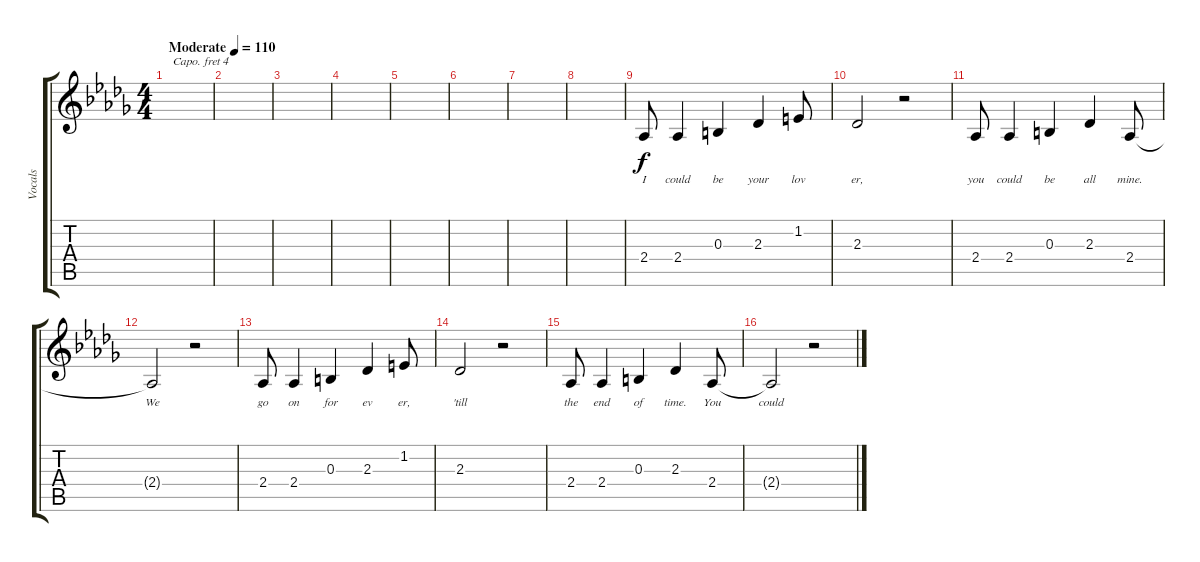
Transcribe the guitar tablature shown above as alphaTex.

\track ("Vocals" "Vocals") {instrument tenorsax}
\staff {score tabs}
\capo 4
\tuning (E4 B3 G3 D3 A2 E2) {hide}
\ts (4 4)
\tempo (110 "Moderate")
\clef g2
\ks db
|
|
|
|
|
|
|
|
2.4.8{lyrics (0 "I") lyrics (1 "") lyrics (2 "") lyrics (3 "") lyrics (4 "")} 2.4.4{lyrics (0 "could") lyrics (1 "") lyrics (2 "") lyrics (3 "") lyrics (4 "")} 0.3.4{lyrics (0 "be") lyrics (1 "") lyrics (2 "") lyrics (3 "") lyrics (4 "")} 2.3.4{lyrics (0 "your") lyrics (1 "") lyrics (2 "") lyrics (3 "") lyrics (4 "")} 1.2.8{lyrics (0 "lov") lyrics (1 "") lyrics (2 "") lyrics (3 "") lyrics (4 "")} |
2.3.2{lyrics (0 "er,") lyrics (1 "") lyrics (2 "") lyrics (3 "") lyrics (4 "")} r.2 |
2.4.8{lyrics (0 "you") lyrics (1 "") lyrics (2 "") lyrics (3 "") lyrics (4 "")} 2.4.4{lyrics (0 "could") lyrics (1 "") lyrics (2 "") lyrics (3 "") lyrics (4 "")} 0.3.4{lyrics (0 "be") lyrics (1 "") lyrics (2 "") lyrics (3 "") lyrics (4 "")} 2.3.4{lyrics (0 "all") lyrics (1 "") lyrics (2 "") lyrics (3 "") lyrics (4 "")} 2.4.8{lyrics (0 "mine.") lyrics (1 "") lyrics (2 "") lyrics (3 "") lyrics (4 "")} |
2.4{t}.2{lyrics (0 "We") lyrics (1 "") lyrics (2 "") lyrics (3 "") lyrics (4 "")} r.2 |
2.4.8{lyrics (0 "go") lyrics (1 "") lyrics (2 "") lyrics (3 "") lyrics (4 "")} 2.4.4{lyrics (0 "on") lyrics (1 "") lyrics (2 "") lyrics (3 "") lyrics (4 "")} 0.3.4{lyrics (0 "for") lyrics (1 "") lyrics (2 "") lyrics (3 "") lyrics (4 "")} 2.3.4{lyrics (0 "ev") lyrics (1 "") lyrics (2 "") lyrics (3 "") lyrics (4 "")} 1.2.8{lyrics (0 "er,") lyrics (1 "") lyrics (2 "") lyrics (3 "") lyrics (4 "")} |
2.3.2{lyrics (0 "'till") lyrics (1 "") lyrics (2 "") lyrics (3 "") lyrics (4 "")} r.2 |
2.4.8{lyrics (0 "the") lyrics (1 "") lyrics (2 "") lyrics (3 "") lyrics (4 "")} 2.4.4{lyrics (0 "end") lyrics (1 "") lyrics (2 "") lyrics (3 "") lyrics (4 "")} 0.3.4{lyrics (0 "of") lyrics (1 "") lyrics (2 "") lyrics (3 "") lyrics (4 "")} 2.3.4{lyrics (0 "time.") lyrics (1 "") lyrics (2 "") lyrics (3 "") lyrics (4 "")} 2.4.8{lyrics (0 "You") lyrics (1 "") lyrics (2 "") lyrics (3 "") lyrics (4 "")} |
2.4{t}.2{lyrics (0 "could") lyrics (1 "") lyrics (2 "") lyrics (3 "") lyrics (4 "")} r.2
